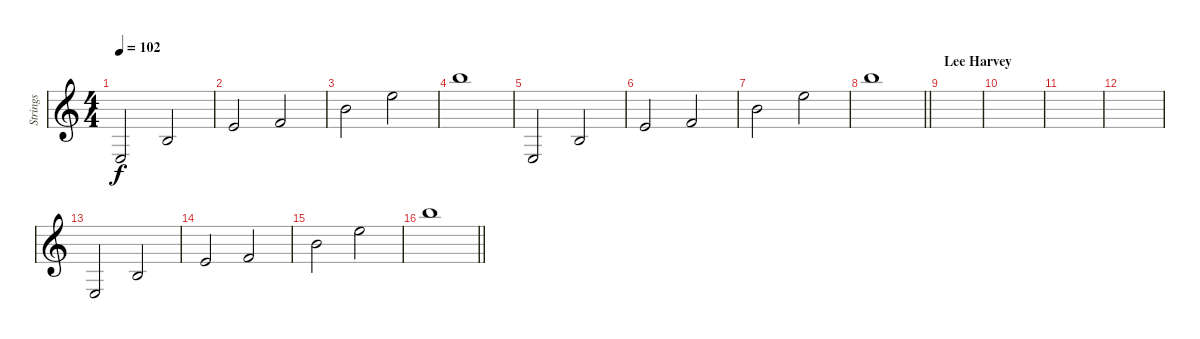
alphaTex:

\track ("Strings" "Strings") {instrument stringensemble1}
\staff {score}
\tuning (E4 B3 G3 D3 A2 E2) {hide}
\ts (4 4)
\tempo 102
\clef g2
\ks c
2.4.2{dy f} 0.2.2 |
0.1.2 1.1.2 |
7.1.2 12.1.2 |
19.1.1 |
2.4.2 0.2.2 |
0.1.2 1.1.2 |
7.1.2 12.1.2 |
\barLineRight lightlight
19.1.1 |
\section ("" "Lee Harvey")
|
|
|
|
2.4.2 0.2.2 |
0.1.2 1.1.2 |
7.1.2 12.1.2 |
\barLineRight lightlight
19.1.1
